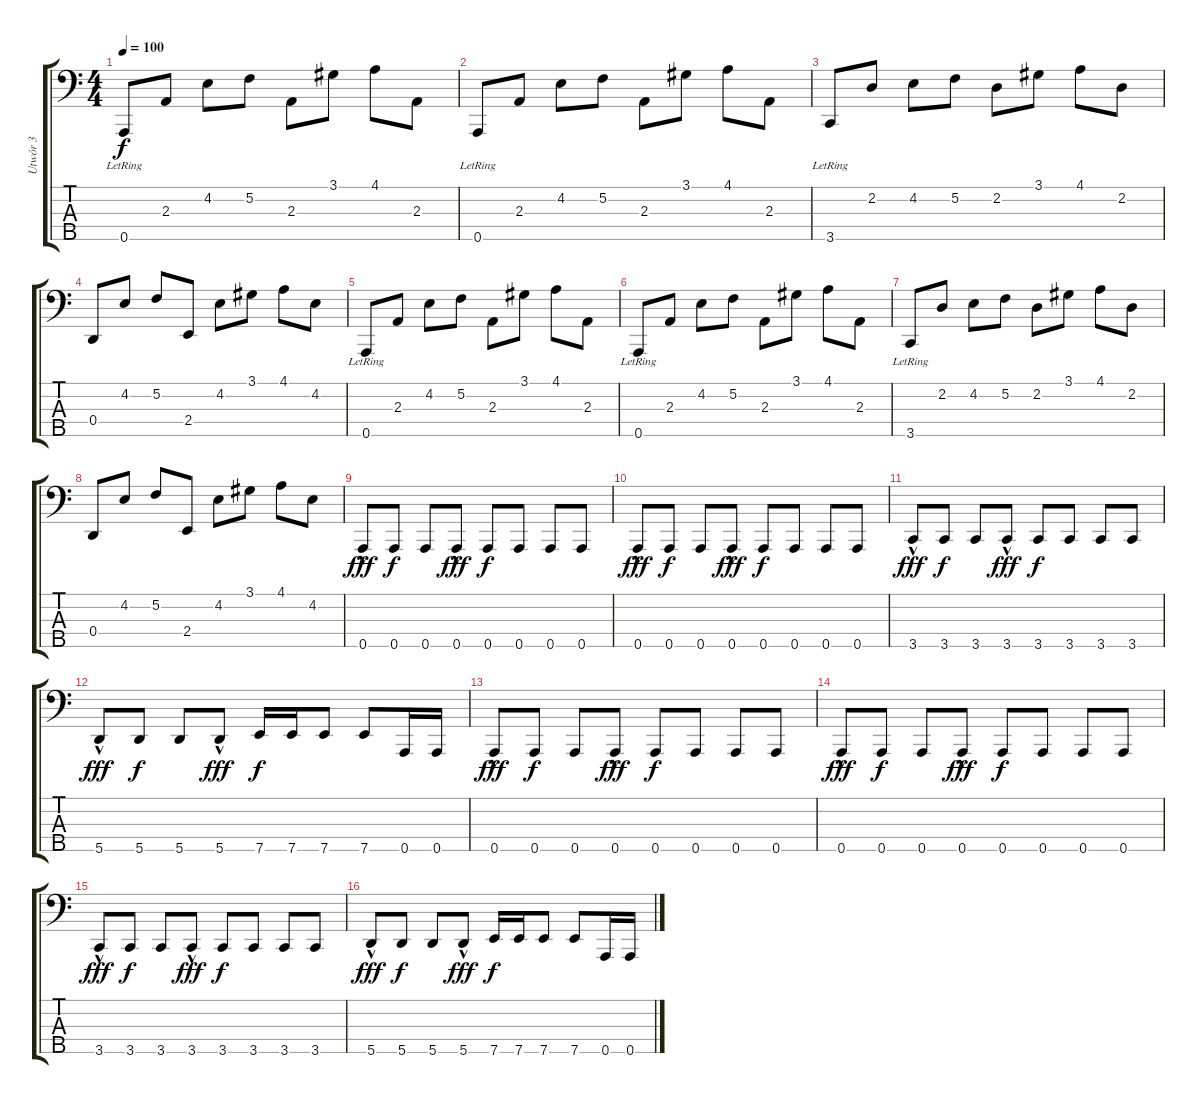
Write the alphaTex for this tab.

\track ("Utwór 3" "Utwór 3") {instrument electricbasspick}
\staff {score tabs}
\tuning (F2 C2 G1 D1 A0) {hide}
\ts (4 4)
\tempo 100
\clef f4
\ks c
0.5{lr}.8{dy f} 2.3.8 4.2.8 5.2.8 2.3.8 3.1.8 4.1.8 2.3.8 |
0.5{lr}.8 2.3.8 4.2.8 5.2.8 2.3.8 3.1.8 4.1.8 2.3.8 |
3.5{lr}.8 2.2.8 4.2.8 5.2.8 2.2.8 3.1.8 4.1.8 2.2.8 |
0.4.8 4.2.8 5.2.8 2.4.8 4.2.8 3.1.8 4.1.8 4.2.8 |
0.5{lr}.8 2.3.8 4.2.8 5.2.8 2.3.8 3.1.8 4.1.8 2.3.8 |
0.5{lr}.8 2.3.8 4.2.8 5.2.8 2.3.8 3.1.8 4.1.8 2.3.8 |
3.5{lr}.8 2.2.8 4.2.8 5.2.8 2.2.8 3.1.8 4.1.8 2.2.8 |
0.4.8 4.2.8 5.2.8 2.4.8 4.2.8 3.1.8 4.1.8 4.2.8 |
0.5{hac}.8{dy fff} 0.5.8{dy f} 0.5.8 0.5{hac}.8{dy fff} 0.5.8{dy f} 0.5.8 0.5.8 0.5.8 |
0.5{hac}.8{dy fff} 0.5.8{dy f} 0.5.8 0.5{hac}.8{dy fff} 0.5.8{dy f} 0.5.8 0.5.8 0.5.8 |
3.5{hac}.8{dy fff} 3.5.8{dy f} 3.5.8 3.5{hac}.8{dy fff} 3.5.8{dy f} 3.5.8 3.5.8 3.5.8 |
5.5{hac}.8{dy fff} 5.5.8{dy f} 5.5.8 5.5{hac}.8{dy fff} 7.5.16{dy f} 7.5.16 7.5.8 7.5.8 0.5.16 0.5.16 |
0.5{hac}.8{dy fff} 0.5.8{dy f} 0.5.8 0.5{hac}.8{dy fff} 0.5.8{dy f} 0.5.8 0.5.8 0.5.8 |
0.5{hac}.8{dy fff} 0.5.8{dy f} 0.5.8 0.5{hac}.8{dy fff} 0.5.8{dy f} 0.5.8 0.5.8 0.5.8 |
3.5{hac}.8{dy fff} 3.5.8{dy f} 3.5.8 3.5{hac}.8{dy fff} 3.5.8{dy f} 3.5.8 3.5.8 3.5.8 |
5.5{hac}.8{dy fff} 5.5.8{dy f} 5.5.8 5.5{hac}.8{dy fff} 7.5.16{dy f} 7.5.16 7.5.8 7.5.8 0.5.16 0.5.16
